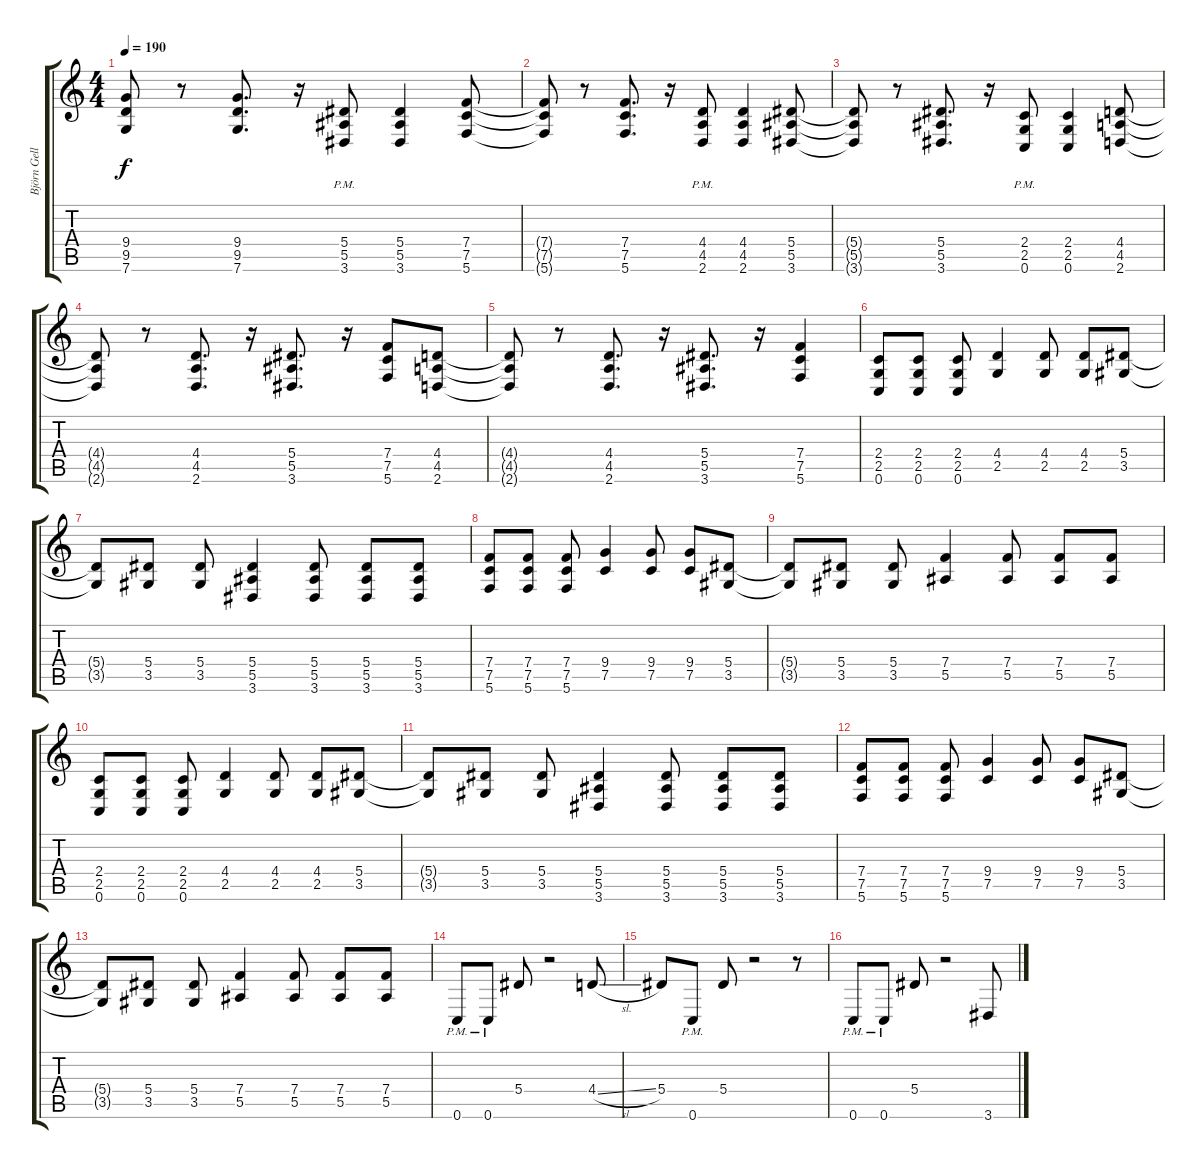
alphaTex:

\track ("Björn Gellotte" "Björn Gell") {instrument distortionguitar}
\staff {score tabs}
\tuning (C4 G3 Eb3 Bb2 F2 C2) {hide}
\ts (4 4)
\tempo 190
\clef g2
\ks c
(9.4{t} 9.5{t} 7.6{t}).8{dy f} r.8 (9.4 9.5 7.6).8{d} r.16 (5.4{pm} 5.5{pm} 3.6{pm}).8 (5.4 5.5 3.6).4 (7.4 7.5 5.6).8 |
(7.4{t} 7.5{t} 5.6{t}).8 r.8 (7.4 7.5 5.6).8{d} r.16 (4.4{pm} 4.5{pm} 2.6{pm}).8 (4.4 4.5 2.6).4 (5.4 5.5 3.6).8 |
(5.4{t} 5.5{t} 3.6{t}).8 r.8 (5.4 5.5 3.6).8{d} r.16 (2.4{pm} 2.5{pm} 0.6{pm}).8 (2.4 2.5 0.6).4 (4.4 4.5 2.6).8 |
(4.4{t} 4.5{t} 2.6{t}).8 r.8 (4.4 4.5 2.6).8{d} r.16 (5.4 5.5 3.6).8{d} r.16 (7.4 7.5 5.6).8 (4.4 4.5 2.6).8 |
(4.4{t} 4.5{t} 2.6{t}).8 r.8 (4.4 4.5 2.6).8{d} r.16 (5.4 5.5 3.6).8{d} r.16 (7.4 7.5 5.6).4 |
(2.4 2.5 0.6).8 (2.4 2.5 0.6).8 (2.4 2.5 0.6).8 (4.4 2.5).4 (4.4 2.5).8 (4.4 2.5).8 (5.4 3.5).8 |
(5.4{t} 3.5{t}).8 (5.4 3.5).8 (5.4 3.5).8 (5.4 5.5 3.6).4 (5.4 5.5 3.6).8 (5.4 5.5 3.6).8 (5.4 5.5 3.6).8 |
(7.4 7.5 5.6).8 (7.4 7.5 5.6).8 (7.4 7.5 5.6).8 (9.4 7.5).4 (9.4 7.5).8 (9.4 7.5).8 (5.4 3.5).8 |
(5.4{t} 3.5{t}).8 (5.4 3.5).8 (5.4 3.5).8 (7.4 5.5).4 (7.4 5.5).8 (7.4 5.5).8 (7.4 5.5).8 |
(2.4 2.5 0.6).8 (2.4 2.5 0.6).8 (2.4 2.5 0.6).8 (4.4 2.5).4 (4.4 2.5).8 (4.4 2.5).8 (5.4 3.5).8 |
(5.4{t} 3.5{t}).8 (5.4 3.5).8 (5.4 3.5).8 (5.4 5.5 3.6).4 (5.4 5.5 3.6).8 (5.4 5.5 3.6).8 (5.4 5.5 3.6).8 |
(7.4 7.5 5.6).8 (7.4 7.5 5.6).8 (7.4 7.5 5.6).8 (9.4 7.5).4 (9.4 7.5).8 (9.4 7.5).8 (5.4 3.5).8 |
(5.4{t} 3.5{t}).8 (5.4 3.5).8 (5.4 3.5).8 (7.4 5.5).4 (7.4 5.5).8 (7.4 5.5).8 (7.4 5.5).8 |
0.6{pm}.8{balance 4} 0.6{pm}.8 5.4.8 r.2 4.4{sl}.8 |
5.4.8 0.6{pm}.8 5.4.8 r.2 r.8 |
0.6{pm}.8 0.6{pm}.8 5.4.8 r.2 3.6.8
